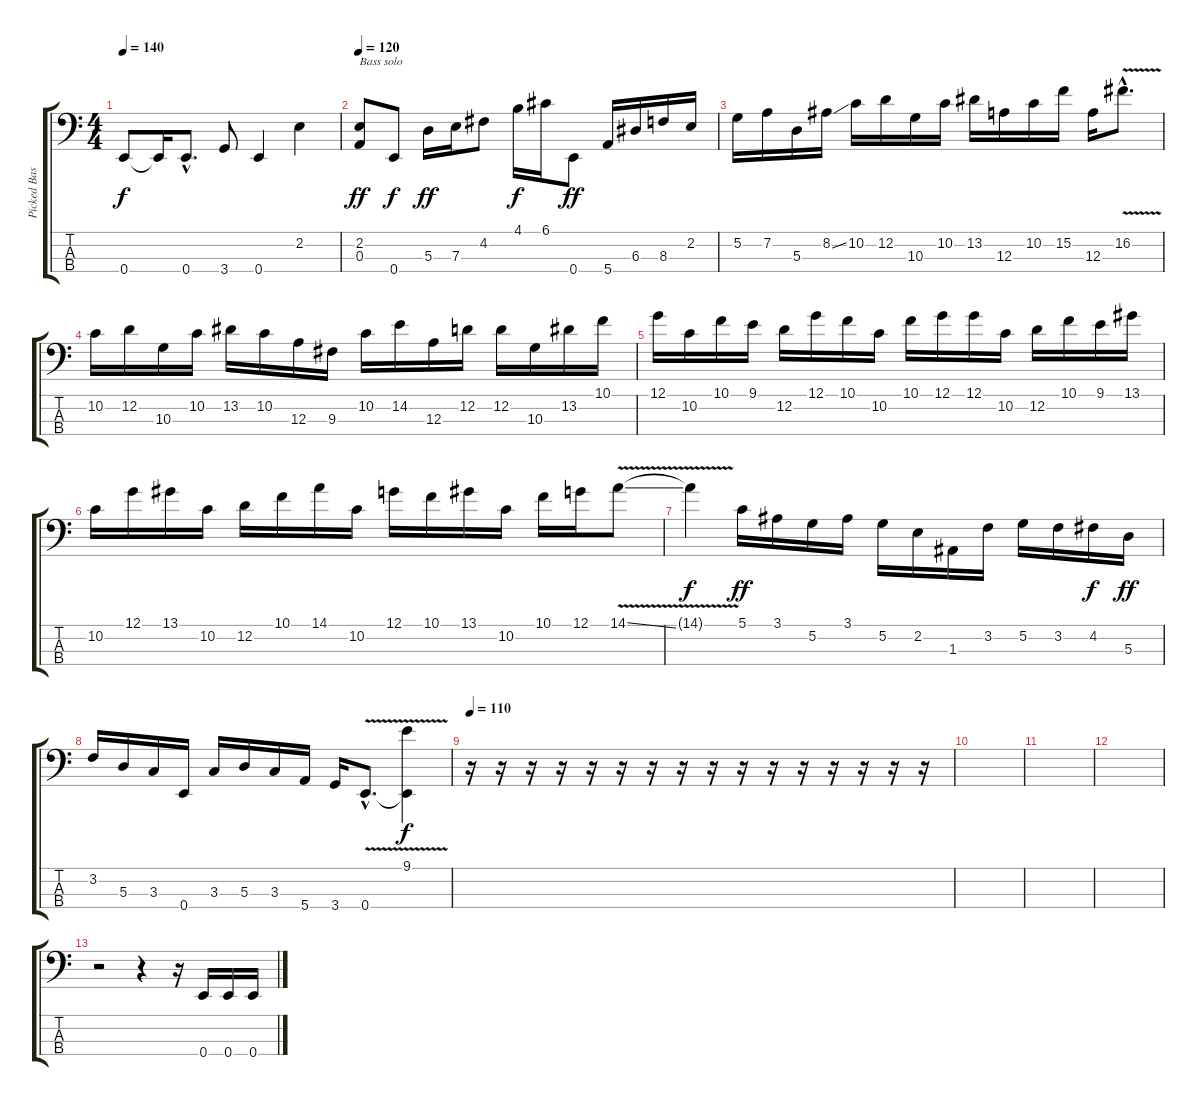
\track ("Picked Bass" "Picked Bas") {instrument electricbassfinger}
\staff {score tabs}
\tuning (G2 D2 A1 E1) {hide}
\ts (4 4)
\tempo 140
\clef f4
\ks c
0.4.8{dy f} 0.4{t}.16 0.4{hac}.8{d} 3.4.8 0.4.4 2.2.4 |
\tempo 120
(2.2 0.3).8{txt "Bass solo" dy ff} 0.4.8{dy f} 5.3.16{dy ff} 7.3.16 4.2.8 4.1.16{dy f} 6.1.16 0.4.8{dy ff} 5.4.16 6.3.16 8.3.16 2.2.16 |
5.2.16 7.2.16 5.3.16 8.2{ss}.16 10.2.16 12.2.16 10.3.16 10.2.16 13.2.16 12.3.16 10.2.16 15.2.16 12.3.16 16.2{v hac}.8{d} |
10.2.16 12.2.16 10.3.16 10.2.16 13.2.16 10.2.16 12.3.16 9.3.16 10.2.16 14.2.16 12.3.16 12.2.16 12.2.16 10.3.16 13.2.16 10.1.16 |
12.1.16 10.2.16 10.1.16 9.1.16 12.2.16 12.1.16 10.1.16 10.2.16 10.1.16 12.1.16 12.1.16 10.2.16 12.2.16 10.1.16 9.1.16 13.1.16 |
10.2.16 12.1.16 13.1.16 10.2.16 12.2.16 10.1.16 14.1.16 10.2.16 12.1.16 10.1.16 13.1.16 10.2.16 10.1.16 12.1.16 14.1{v ss}.8 |
14.1{t}.4{dy f} 5.1.16{dy ff} 3.1.16 5.2.16 3.1.16 5.2.16 2.2.16 1.3.16 3.2.16 5.2.16 3.2.16 4.2.16{dy f} 5.3.16{dy ff} |
3.2.16 5.3.16 3.3.16 0.4.16 3.3.16 5.3.16 3.3.16 5.4.16 3.4.16 0.4{v hac}.8{d} (9.1 0.4{t}).4{dy f} |
\tempo 110
r.16 r.16 r.16 r.16 r.16 r.16 r.16 r.16 r.16 r.16 r.16 r.16 r.16 r.16 r.16 r.16 |
|
|
|
r.2 r.4 r.16 0.4.16 0.4.16 0.4.16
